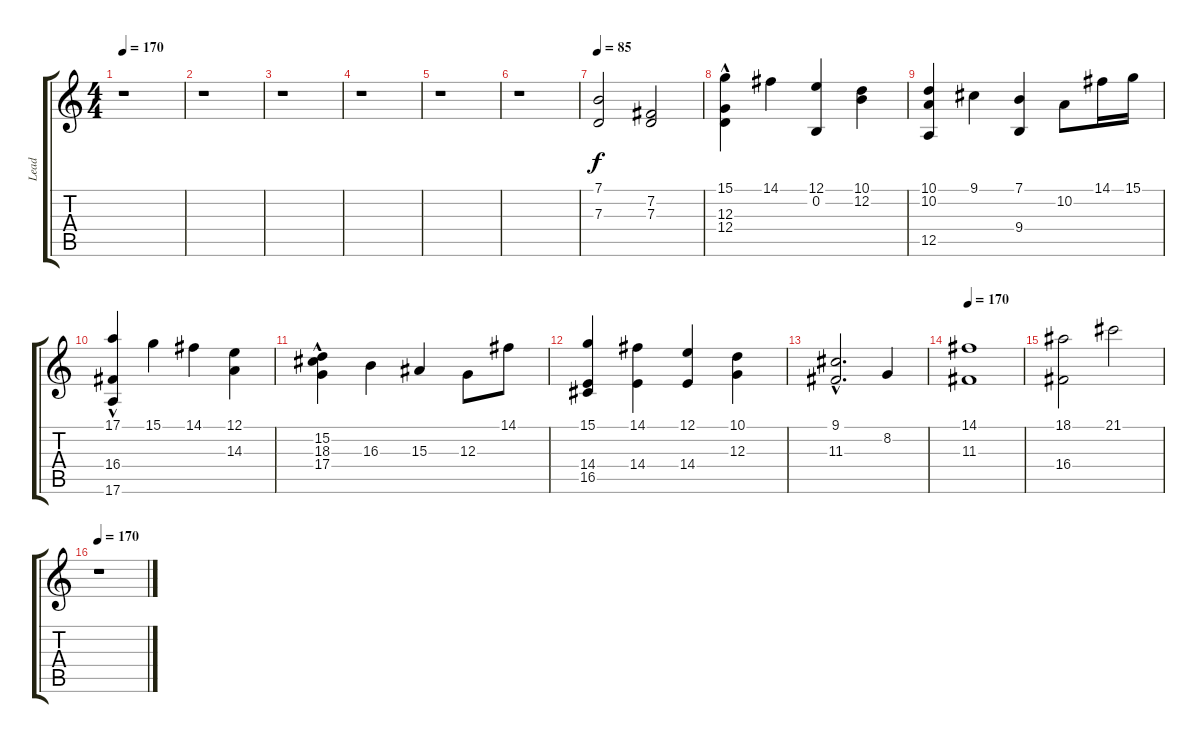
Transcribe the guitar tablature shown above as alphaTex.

\track ("Lead" "Lead") {instrument lead8bassandlead}
\staff {score tabs}
\tuning (E4 B3 G3 D3 A2 E2) {hide}
\ts (4 4)
\tempo 170
\clef g2
\ks c
r.1{dy f} |
r.1 |
r.1 |
r.1 |
r.1 |
r.1 |
\tempo 85
(7.1 7.3).2{volume 11 instrument acousticgrandpiano} (7.2 7.3).2 |
(15.1 12.3{hac} 12.4).4 14.1.4 (12.1 0.2).4 (10.1 12.2).4 |
(10.1 10.2 12.5).4 9.1.4 (7.1 9.4).4 10.2.8 14.1.16 15.1.16 |
(17.1 16.4{hac} 17.6).4 15.1.4 14.1.4 (12.1 14.3).4 |
(15.2{hac} 18.3 17.4).4 16.3.4 15.3.4 12.3.8 14.1.8 |
(15.1 14.4 16.5).4 (14.1 14.4).4 (12.1 14.4).4 (10.1 12.3).4 |
(9.1 11.3{hac}).2{d} 8.2.4 |
\tempo 170
(14.1 11.3).1 |
(18.1 16.4).2 21.1.2 |
\tempo 170
r.1
